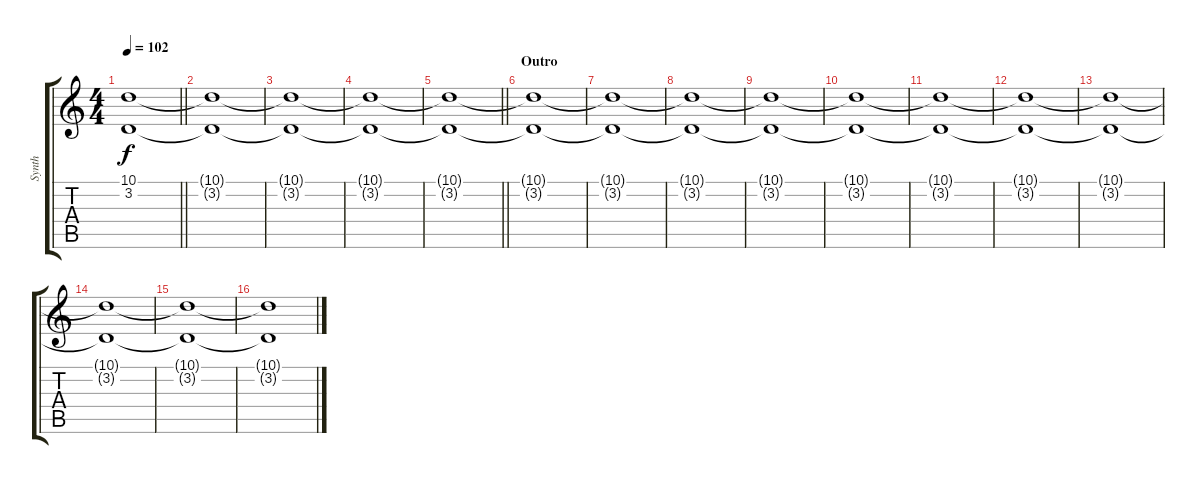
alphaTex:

\track ("Synth" "Synth") {instrument pad8sweep}
\staff {score tabs}
\tuning (E4 B3 G3 D3 A2 E2) {hide}
\ts (4 4)
\tempo 102
\clef g2
\barLineRight lightlight
\ks c
(10.1{t} 3.2{t}).1{dy f} |
(10.1{t} 3.2{t}).1 |
(10.1{t} 3.2{t}).1 |
(10.1{t} 3.2{t}).1 |
\barLineRight lightlight
(10.1{t} 3.2{t}).1 |
\section ("" "Outro")
(10.1{t} 3.2{t}).1 |
(10.1{t} 3.2{t}).1 |
(10.1{t} 3.2{t}).1 |
(10.1{t} 3.2{t}).1 |
(10.1{t} 3.2{t}).1 |
(10.1{t} 3.2{t}).1 |
(10.1{t} 3.2{t}).1 |
(10.1{t} 3.2{t}).1 |
(10.1{t} 3.2{t}).1 |
(10.1{t} 3.2{t}).1 |
(10.1{t} 3.2{t}).1
